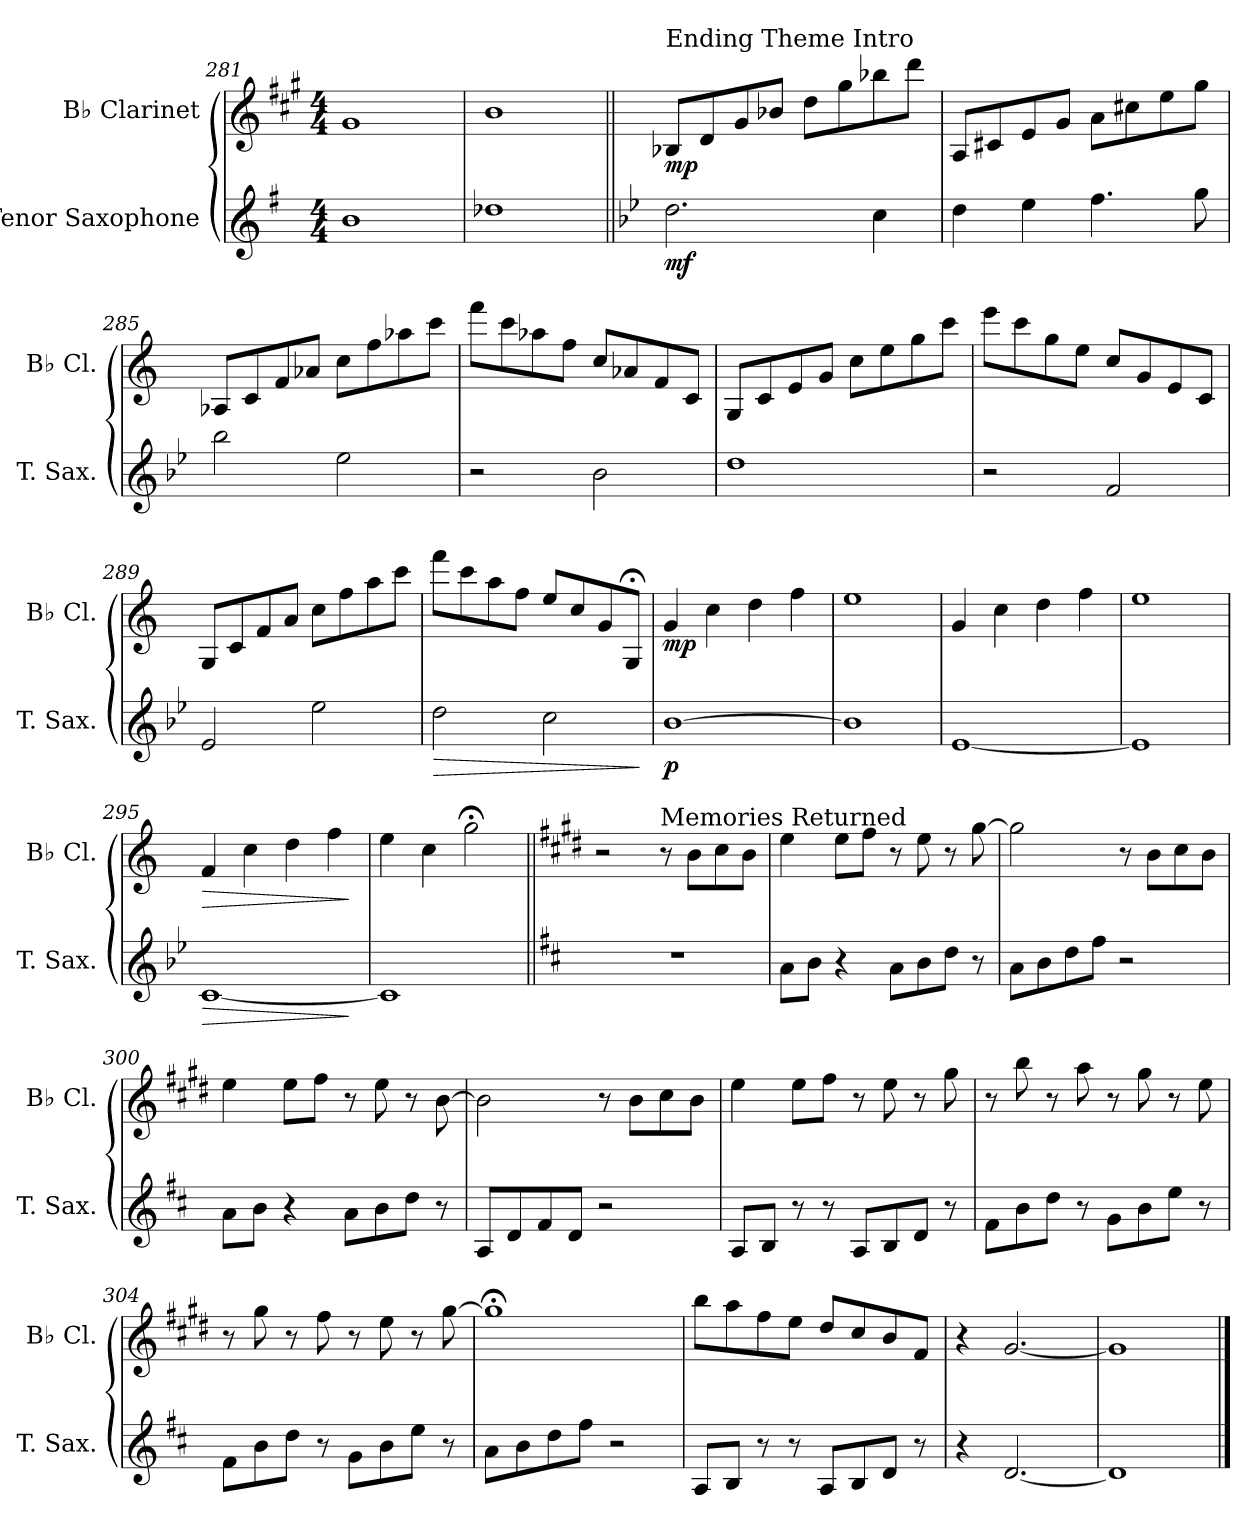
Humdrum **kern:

**kern	**dynam	**kern	**dynam
*part2	*part2	*part1	*part1
*staff2	*staff2	*staff1	*staff1
*I"Tenor Saxophone	*	*I"B♭ Clarinet	*
*I'T. Sax.	*	*I'B♭ Cl.	*
*clefG2	*	*clefG2	*
*ITrd8c14	*	*ITrd1c2	*
*k[f#]	*	*k[f#]	*
*M4/4	*	*M4/4	*
*MM200	*	*MM200	*
=281	=281	=281	=281
1B	.	1f#	.
=282	=282	=282	=282
*	*	*MM80	*
1d-X	.	1a	.
!!LO:LB:g=z
=283||	=283||	=283||	=283||
*k[b-e-]	*	*k[b-e-]	*
*	*	*MM120	*
!	!	!LO:TX:a:t=Ending Theme Intro	!
!	!LO:DY:b	!	!LO:DY:b
2.d\	mf	8A-X/L	mp
.	.	8c/	.
.	.	8f/	.
.	.	8a-X/J	.
.	.	8cc\L	.
.	.	8ff\	.
4c\	.	8aa-X\	.
.	.	8ccc\J	.
=284	=284	=284	=284
4d\	.	8G/L	.
.	.	8Bn/	.
4e-\	.	8d/	.
.	.	8f/J	.
4.f\	.	8g\L	.
.	.	8bn\	.
.	.	8dd\	.
8g\	.	8ff\J	.
=285	=285	=285	=285
*	*	*MM115	*
2b-\	.	8G-X/L	.
.	.	8B-/	.
.	.	8e-/	.
.	.	8g-X/J	.
2e-\	.	8b-\L	.
.	.	8ee-\	.
.	.	8gg-X\	.
.	.	8bb-\J	.
=286	=286	=286	=286
2r	.	8eee-\L	.
.	.	8bb-\	.
.	.	8gg-X\	.
.	.	8ee-\J	.
2B-\	.	8b-/L	.
.	.	8g-X/	.
.	.	8e-/	.
.	.	8B-/J	.
!!LO:LB:g=z
=287	=287	=287	=287
*	*	*MM110	*
1d	.	8F/L	.
.	.	8B-/	.
.	.	8d/	.
.	.	8f/J	.
.	.	8b-\L	.
.	.	8dd\	.
.	.	8ff\	.
.	.	8bb-\J	.
=288	=288	=288	=288
2r	.	8ddd\L	.
.	.	8bb-\	.
.	.	8ff\	.
.	.	8dd\J	.
2F/	.	8b-/L	.
.	.	8f/	.
.	.	8d/	.
.	.	8B-/J	.
=289	=289	=289	=289
*	*	*MM105	*
2E-/	.	8F/L	.
.	.	8B-/	.
.	.	8e-/	.
.	.	8g/J	.
2e-\	.	8b-\L	.
.	.	8ee-\	.
.	.	8gg\	.
.	.	8bb-\J	.
=290	=290	=290	=290
!	!LO:HP:b	!	!
2d\	>	8eee-\L	.
.	.	8bb-\	.
.	.	8gg\	.
.	.	8ee-\J	.
2c\	.	8dd/L	.
.	.	8b-/	.
.	.	8f/	.
*	*	*MM20	*
.	.	8F;</J	.
.	]	.	.
!!LO:LB:g=z
=291	=291	=291	=291
*	*	*MM100	*
!	!LO:DY:b	!	!LO:DY:b
[1B-	p	4f/	mp
.	.	4b-\	.
.	.	4cc\	.
.	.	4ee-\	.
=292	=292	=292	=292
1B-]	.	1dd	.
=293	=293	=293	=293
[1E-	.	4f/	.
.	.	4b-\	.
.	.	4cc\	.
.	.	4ee-\	.
=294	=294	=294	=294
1E-]	.	1dd	.
=295	=295	=295	=295
*	*	*MM95	*
!	!LO:HP:b	!	!LO:HP:b
[1C	>	4e-/	>
.	.	4b-\	.
*	*	*MM90	*
.	.	4cc\	.
.	.	4ee-\	.
.	]	.	]
=296	=296	=296	=296
*	*	*MM85	*
1C]	.	4dd\	.
.	.	4b-\	.
*	*	*MM35	*
.	.	2ff;<\	.
=297||	=297||	=297||	=297||
*k[f#c#]	*	*k[f#c#]	*
*	*	*MM110	*
1r	.	2r	.
!	!	!LO:TX:a:t=Memories Returned	!
.	.	8r	.
.	.	8a\L	.
.	.	8b\	.
.	.	8a\J	.
=298	=298	=298	=298
8A\L	.	4dd\	.
8B\J	.	.	.
4r	.	8dd\L	.
.	.	8ee\J	.
8A\L	.	8r	.
8B\	.	8dd\	.
8d\J	.	8r	.
8r	.	[8ff#\	.
!!LO:PB:g=z
=299	=299	=299	=299
8A\L	.	2ff#\]	.
8B\	.	.	.
8d\	.	.	.
8f#\J	.	.	.
2r	.	8r	.
.	.	8a\L	.
.	.	8b\	.
.	.	8a\J	.
=300	=300	=300	=300
8A\L	.	4dd\	.
8B\J	.	.	.
4r	.	8dd\L	.
.	.	8ee\J	.
8A\L	.	8r	.
8B\	.	8dd\	.
8d\J	.	8r	.
8r	.	[8a\	.
=301	=301	=301	=301
8AA/L	.	2a\]	.
8D/	.	.	.
8F#/	.	.	.
8D/J	.	.	.
2r	.	8r	.
.	.	8a\L	.
.	.	8b\	.
.	.	8a\J	.
=302	=302	=302	=302
8AA/L	.	4dd\	.
8BB/J	.	.	.
8r	.	8dd\L	.
8r	.	8ee\J	.
8AA/L	.	8r	.
8BB/	.	8dd\	.
8D/J	.	8r	.
8r	.	8ff#\	.
!!LO:LB:g=z
=303	=303	=303	=303
8F#\L	.	8r	.
8B\	.	8aa\	.
8d\J	.	8r	.
8r	.	8gg\	.
8G\L	.	8r	.
8B\	.	8ff#\	.
8e\J	.	8r	.
8r	.	8dd\	.
=304	=304	=304	=304
8F#\L	.	8r	.
8B\	.	8ff#\	.
8d\J	.	8r	.
8r	.	8ee\	.
8G\L	.	8r	.
8B\	.	8dd\	.
8e\J	.	8r	.
8r	.	[8ff#\	.
=305	=305	=305	=305
8A\L	.	1ff#;<Z]	.
8B\	.	.	.
8d\	.	.	.
8f#\J	.	.	.
2r	.	.	.
=306	=306	=306	=306
*	*	*MM110	*
8AA/L	.	8aa\L	.
8BB/J	.	8gg\	.
8r	.	8ee\	.
8r	.	8dd\J	.
8AA/L	.	8cc#/L	.
8BB/	.	8b/	.
8D/J	.	8a/	.
8r	.	8e/J	.
=307	=307	=307	=307
4r	.	4r	.
[2.D/	.	[2.f#/	.
=308	=308	=308	=308
1D]	.	1f#]	.
==	==	==	==
*-	*-	*-	*-
